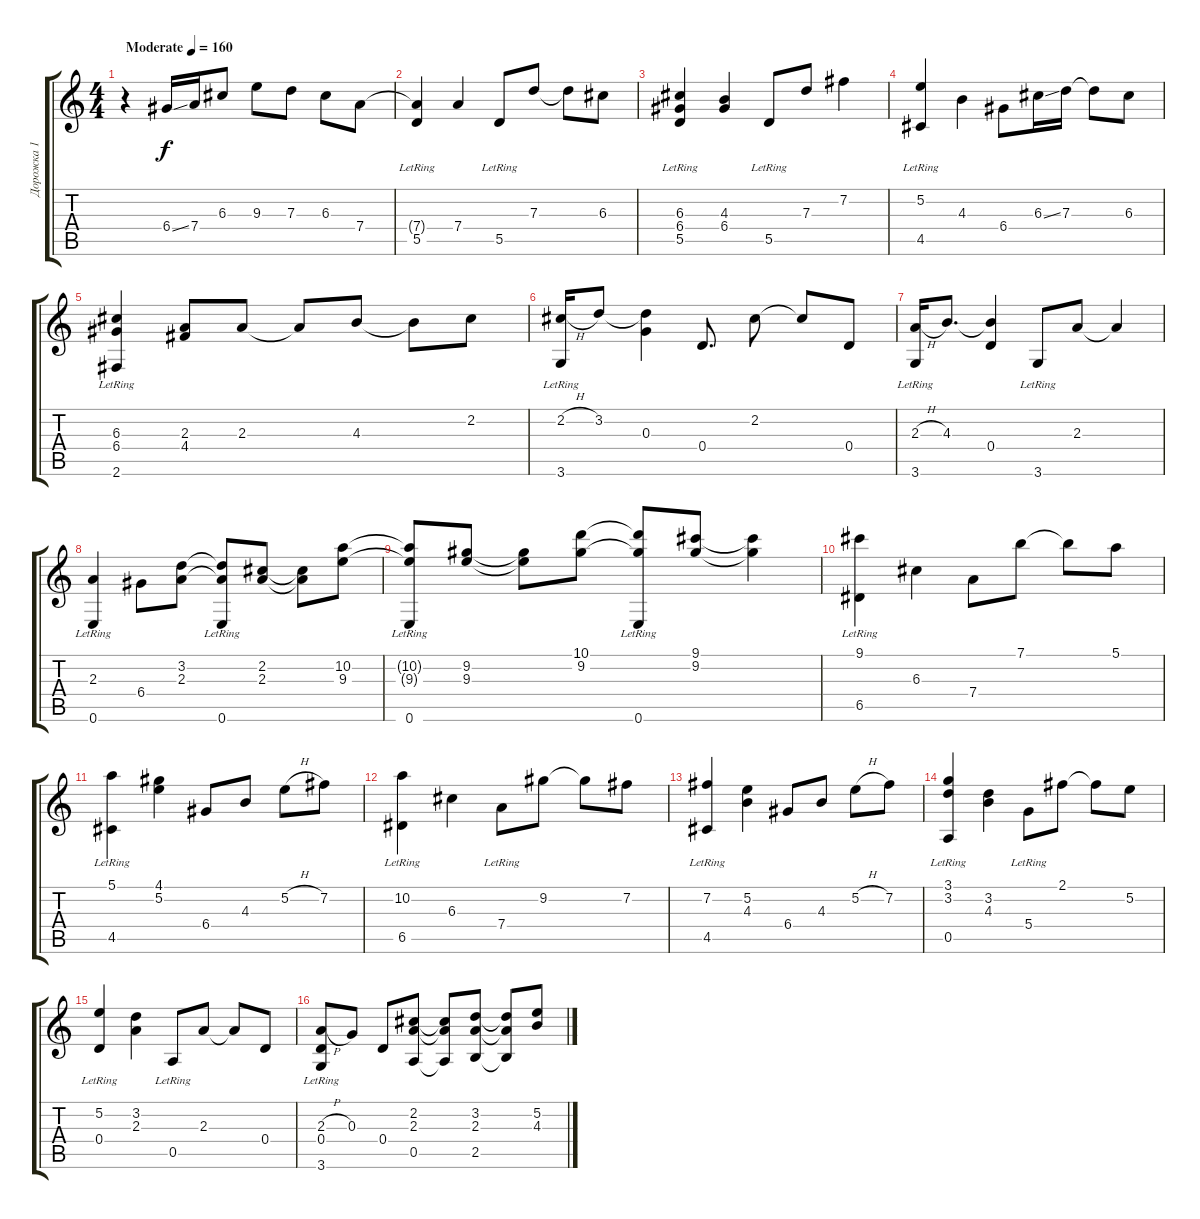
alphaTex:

\track ("Дорожка 1" "Дорожка 1") {instrument acousticguitarnylon}
\staff {score tabs}
\tuning (E4 B3 G3 D3 A2 E2) {hide}
\ts (4 4)
\tempo (160 "Moderate")
\clef g2
\ks c
r.4{dy f instrument acousticguitarnylon} 6.4{ss}.16 7.4.16 6.3.8 9.3.8 7.3.8 6.3.8 7.4.8 |
(7.4{t} 5.5{lr}).4 7.4.4 5.5{lr}.8 7.3.8 7.3{t}.8 6.3.8 |
(6.3 6.4 5.5{lr}).4 (4.3 6.4).4 5.5{lr}.8 7.3.8 7.2.4 |
(5.2 4.5{lr}).4 4.3.4 6.4.8 6.3{ss}.16 7.3.16 7.3{t}.8 6.3.8 |
(6.3 6.4 2.6{lr}).4 (2.3 4.4).8 2.3.8 2.3{t}.8 4.3.8 4.3{t}.8 2.2.8 |
(2.2{h} 3.6{lr}).16 3.2.8 (3.2{t} 0.3).4 0.4.8{d} 2.2.8 2.2{t}.8 0.4.8 |
(2.3{h} 3.6{lr}).16 4.3.8{d} (4.3{t} 0.4).4 3.6{lr}.8 2.3.8 2.3{t}.4 |
(2.3 0.6{lr}).4 6.4.8 (3.2 2.3).8 (3.2{t} 2.3{t} 0.6{lr}).8 (2.2 2.3).8 (2.2{t} 2.3{t}).8 (10.2 9.3).8 |
(10.2{t} 9.3{t} 0.6{lr}).8 (9.2 9.3).8 (9.2{t} 9.3{t}).8 (10.1 9.2).8 (10.1{t} 9.2{t} 0.6{lr}).8 (9.1 9.2).8 (9.1{t} 9.2{t}).4 |
(9.1 6.5{lr}).4 6.3.4 7.4.8 7.1.8 7.1{t}.8 5.1.8 |
(5.1 4.5{lr}).4 (4.1 5.2).4 6.4.8 4.3.8 5.2{h}.8 7.2.8 |
(10.2 6.5{lr}).4 6.3.4 7.4{lr}.8 9.2.8 9.2{t}.8 7.2.8 |
(7.2 4.5{lr}).4 (5.2 4.3).4 6.4.8 4.3.8 5.2{h}.8 7.2.8 |
(3.1 3.2 0.5{lr}).4 (3.2 4.3).4 5.4{lr}.8 2.1.8 2.1{t}.8 5.2.8 |
(5.2 0.4{lr}).4 (3.2 2.3).4 0.5{lr}.8 2.3.8 2.3{t}.8 0.4.8 |
(2.3{h} 0.4 3.6{lr}).8 0.3.8 0.4.8 (2.2 2.3 0.5).8 (2.2{t} 2.3{t} 0.5{t}).8 (3.2 2.3 2.5).8 (3.2{t} 2.3{t} 2.5{t}).8 (5.2 4.3).8
